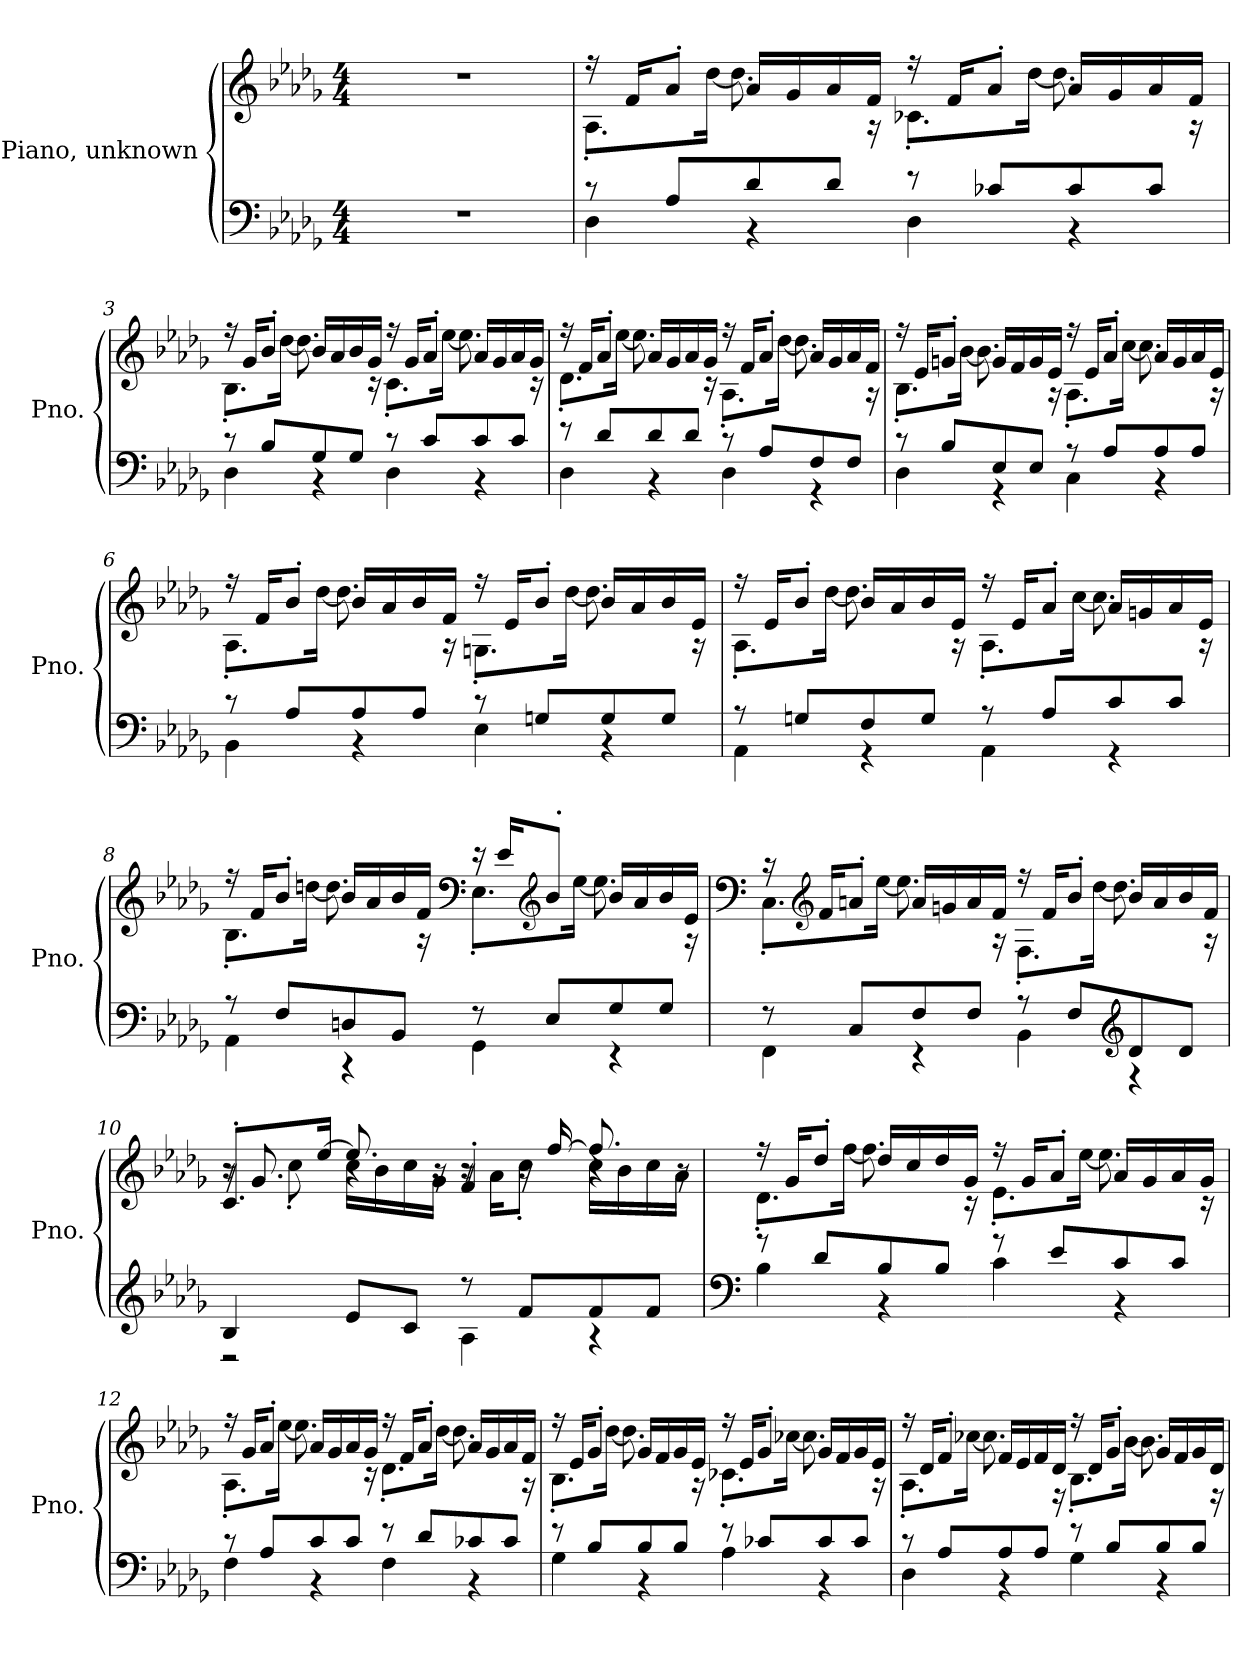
**kern	**kern
*part1	*part1
*staff2	*staff1
*I"Piano, unknown	*
*I'Pno.	*
*clefF4	*clefG2
*k[b-e-a-d-g-]	*k[b-e-a-d-g-]
*M4/4	*M4/4
*MM120	*MM120
=1	=1
1r	1r
=2	=2
*^	*^
8r	4D-\	16r	8.A-'\L
.	.	16f/KL	.
8A-/L	.	8a-'/J	.
.	.	.	[16dd-\Jk
8d-/	4r	16a-/LL	8.dd-\]
.	.	16g-/	.
8d-/J	.	16a-/	.
.	.	16f/JJ	16r
8r	4D-\	16r	8.c-X'\L
.	.	16f/KL	.
8c-X/L	.	8a-'/J	.
.	.	.	[16dd-\Jk
8c-/	4r	16a-/LL	8.dd-\]
.	.	16g-/	.
8c-/J	.	16a-/	.
.	.	16f/JJ	16r
!!LO:LB:g=z	!!
=3	=3	=3	=3
8r	4D-\	16r	8.B-'\L
.	.	16g-/KL	.
8B-/L	.	8b-'/J	.
.	.	.	[16dd-\Jk
8G-/	4r	16b-/LL	8.dd-\]
.	.	16a-/	.
8G-/J	.	16b-/	.
.	.	16g-/JJ	16r
8r	4D-\	16r	8.c'\L
.	.	16g-/KL	.
8c/L	.	8a-'/J	.
.	.	.	[16ee-\Jk
8c/	4r	16a-/LL	8.ee-\]
.	.	16g-/	.
8c/J	.	16a-/	.
.	.	16g-/JJ	16r
=4	=4	=4	=4
8r	4D-\	16r	8.d-'\L
.	.	16f/KL	.
8d-/L	.	8a-'/J	.
.	.	.	[16ee-\Jk
8d-/	4r	16a-/LL	8.ee-\]
.	.	16g-/	.
8d-/J	.	16a-/	.
.	.	16g-/JJ	16r
8r	4D-\	16r	8.A-'\L
.	.	16f/KL	.
8A-/L	.	8a-'/J	.
.	.	.	[16dd-\Jk
8F/	4r	16a-/LL	8.dd-\]
.	.	16g-/	.
8F/J	.	16a-/	.
.	.	16f/JJ	16r
!!LO:LB:g=z	!!
=5	=5	=5	=5
8r	4D-\	16r	8.B-'\L
.	.	16e-/KL	.
8B-/L	.	8gn'/J	.
.	.	.	[16b-\Jk
8E-/	4r	16g/LL	8.b-\]
.	.	16f/	.
8E-/J	.	16g/	.
.	.	16e-/JJ	16r
8r	4C\	16r	8.A-'\L
.	.	16e-/KL	.
8A-/L	.	8a-'/J	.
.	.	.	[16cc\Jk
8A-/	4r	16a-/LL	8.cc\]
.	.	16g/	.
8A-/J	.	16a-/	.
.	.	16e-/JJ	16r
=6	=6	=6	=6
8r	4BB-\	16r	8.A-'\L
.	.	16f/KL	.
8A-/L	.	8b-'/J	.
.	.	.	[16dd-\Jk
8A-/	4r	16b-/LL	8.dd-\]
.	.	16a-/	.
8A-/J	.	16b-/	.
.	.	16f/JJ	16r
8r	4E-\	16r	8.Gn'\L
.	.	16e-/KL	.
8Gn/L	.	8b-'/J	.
.	.	.	[16dd-\Jk
8G/	4r	16b-/LL	8.dd-\]
.	.	16a-/	.
8G/J	.	16b-/	.
.	.	16e-/JJ	16r
!!LO:LB:g=z	!!
=7	=7	=7	=7
8r	4AA-\	16r	8.A-'\L
.	.	16e-/KL	.
8Gn/L	.	8b-'/J	.
.	.	.	[16dd-\Jk
8F/	4r	16b-/LL	8.dd-\]
.	.	16a-/	.
8G/J	.	16b-/	.
.	.	16e-/JJ	16r
8r	4AA-\	16r	8.A-'\L
.	.	16e-/KL	.
8A-/L	.	8a-'/J	.
.	.	.	[16cc\Jk
8c/	4r	16a-/LL	8.cc\]
.	.	16gn/	.
8c/J	.	16a-/	.
.	.	16e-/JJ	16r
!!LO:LB:g=z	!!
=8	=8	=8	=8
8r	4AA-\	16r	8.B-'\L
.	.	16f/KL	.
8F/L	.	8b-'/J	.
.	.	.	[16ddn\Jk
8Dn/	4r	16b-/LL	8.dd\]
.	.	16a-/	.
8BB-/J	.	16b-/	.
.	.	16f/JJ	16r
*	*	*clefF4	*
8r	4GG-\	16r	8.E-'\L
.	.	16e-/KL	.
*	*	*clefG2	*
8E-/L	.	8b-'/J	.
.	.	.	[16ee-\Jk
8G-/	4r	16b-/LL	8.ee-\]
.	.	16a-/	.
8G-/J	.	16b-/	.
.	.	16e-/JJ	16r
!!LO:LB:g=z	!!
=9	=9	=9	=9
*	*	*clefF4	*
8r	4FF\	16r	8.C'\L
*	*	*clefG2	*
.	.	16f/KL	.
8C/L	.	8an'/J	.
.	.	.	[16ee-\Jk
8F/	4r	16a/LL	8.ee-\]
.	.	16gn/	.
8F/J	.	16a/	.
.	.	16f/JJ	16r
8r	4BB-\	16r	8.F'\L
.	.	16f/KL	.
8F/L	.	8b-'/J	.
.	.	.	[16dd-\Jk
*clefG2	*	*	*
8d-/	4r	16b-/LL	8.dd-\]
.	.	16a/	.
8d-/J	.	16b-/	.
.	.	16f/JJ	16r
=10	=10	=10	=10
*	*	*	*^
4B-/	2r	8.c'/L	8r	16r
.	.	.	.	8.g-/
.	.	.	8cc'\	.
.	.	[16ee-/Jk	.	.
8e-/L	.	8.ee-/]	16cc\LL	4r
.	.	.	16b-\	.
8c/J	.	.	16cc\	.
.	.	16r	16g-\JJ	.
8r	4A-\	8r	16r	4f'/
.	.	.	16a-\KL	.
8f/L	.	16r	8cc'\J	.
.	.	[16ff/	.	.
8f/	4r	8.ff/]	16cc\LL	4r
.	.	.	16b-\	.
8f/J	.	.	16cc\	.
.	.	16r	16a-\JJ	.
*	*	*v	*v	*v
!!LO:PB:g=z
=11	=11	=11
*clefF4	*	*
*	*	*^
8r	4B-\	16r	8.d-'\L
.	.	16g-/KL	.
8d-/L	.	8dd-'/J	.
.	.	.	[16ff\Jk
8B-/	4r	16dd-/LL	8.ff\]
.	.	16cc/	.
8B-/J	.	16dd-/	.
.	.	16g-/JJ	16r
8r	4c\	16r	8.e-'\L
.	.	16g-/KL	.
8e-/L	.	8a-'/J	.
.	.	.	[16ee-\Jk
8c/	4r	16a-/LL	8.ee-\]
.	.	16g-/	.
8c/J	.	16a-/	.
.	.	16g-/JJ	16r
=12	=12	=12	=12
8r	4F\	16r	8.A-'\L
.	.	16g-/KL	.
8A-/L	.	8a-'/J	.
.	.	.	[16ee-\Jk
8c/	4r	16a-/LL	8.ee-\]
.	.	16g-/	.
8c/J	.	16a-/	.
.	.	16g-/JJ	16r
8r	4F\	16r	8.d-'\L
.	.	16f/KL	.
8d-/L	.	8a-'/J	.
.	.	.	[16dd-\Jk
8c-X/	4r	16a-/LL	8.dd-\]
.	.	16g-/	.
8c-/J	.	16a-/	.
.	.	16f/JJ	16r
!!LO:LB:g=z	!!
=13	=13	=13	=13
8r	4G-\	16r	8.B-'\L
.	.	16e-/KL	.
8B-/L	.	8g-'/J	.
.	.	.	[16dd-\Jk
8B-/	4r	16g-/LL	8.dd-\]
.	.	16f/	.
8B-/J	.	16g-/	.
.	.	16e-/JJ	16r
8r	4A-\	16r	8.c-X'\L
.	.	16e-/KL	.
8c-X/L	.	8g-'/J	.
.	.	.	[16cc-X\Jk
8c-/	4r	16g-/LL	8.cc-\]
.	.	16f/	.
8c-/J	.	16g-/	.
.	.	16e-/JJ	16r
=14	=14	=14	=14
8r	4D-\	16r	8.A-'\L
.	.	16d-/KL	.
8A-/L	.	8f'/J	.
.	.	.	[16cc-X\Jk
8A-/	4r	16f/LL	8.cc-\]
.	.	16e-/	.
8A-/J	.	16f/	.
.	.	16d-/JJ	16r
8r	4G-\	16r	8.B-'\L
.	.	16d-/KL	.
8B-/L	.	8g-'/J	.
.	.	.	[16b-\Jk
8B-/	4r	16g-/LL	8.b-\]
.	.	16f/	.
8B-/J	.	16g-/	.
.	.	16d-/JJ	16r
*v	*v	*	*
*	*v	*v
=	=
*-	*-
